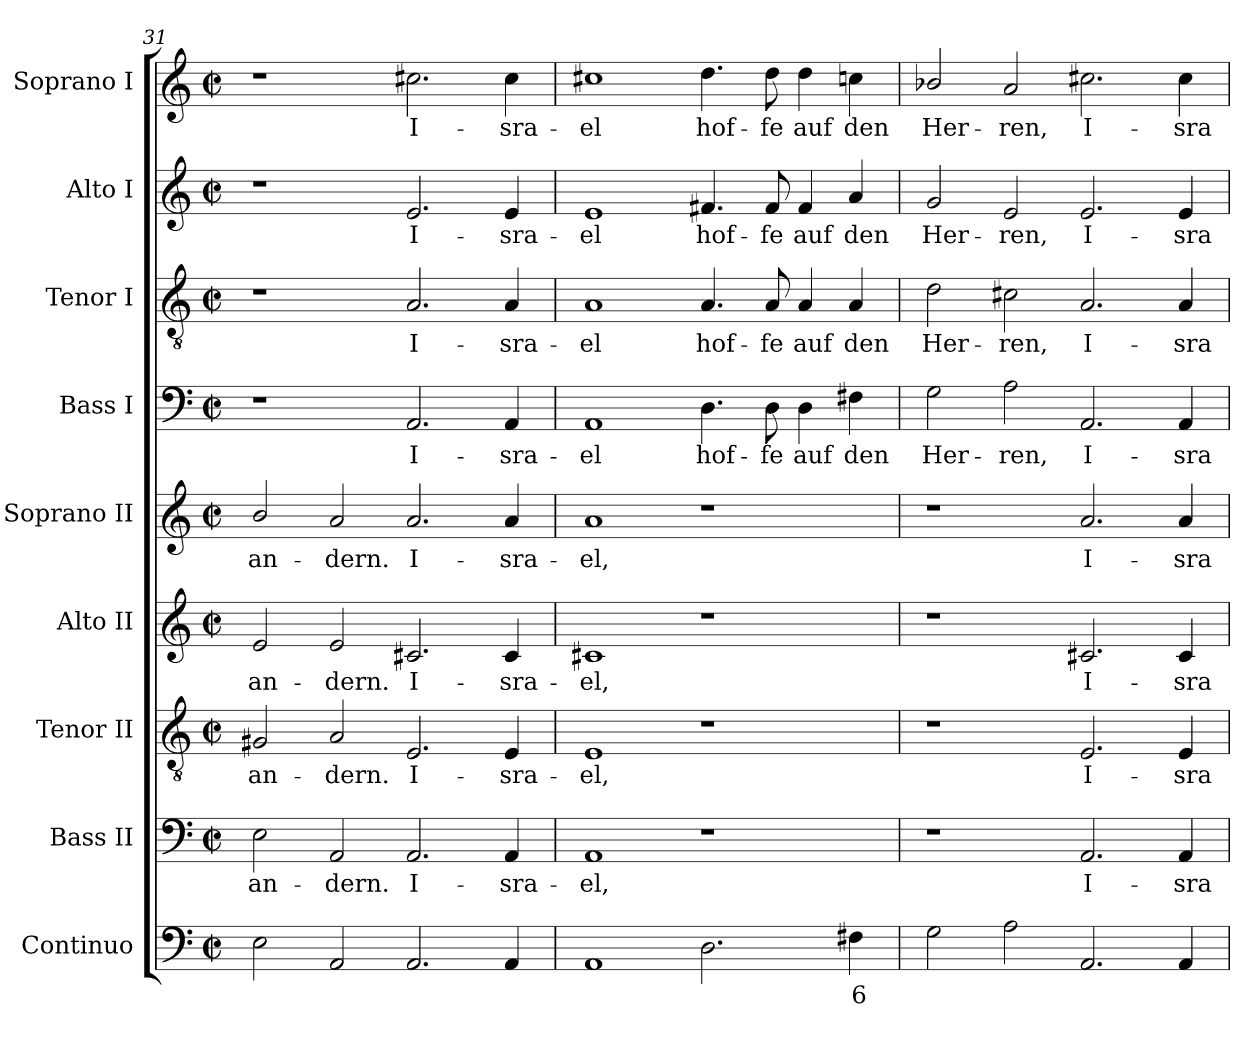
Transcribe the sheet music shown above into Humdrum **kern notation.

**kern	**text	**kern	**text	**kern	**text	**kern	**text	**kern	**text	**kern	**text	**kern	**text	**kern	**text	**kern	**text
*part9	*part9	*part8	*part8	*part7	*part7	*part6	*part6	*part5	*part5	*part4	*part4	*part3	*part3	*part2	*part2	*part1	*part1
*staff9	*staff9	*staff8	*staff8	*staff7	*staff7	*staff6	*staff6	*staff5	*staff5	*staff4	*staff4	*staff3	*staff3	*staff2	*staff2	*staff1	*staff1
*I"Continuo	*	*I"Bass II	*	*I"Tenor II	*	*I"Alto II	*	*I"Soprano II	*	*I"Bass I	*	*I"Tenor I	*	*I"Alto I	*	*I"Soprano I	*
*	*	*I'B II	*	*I'T II	*	*I'A II	*	*I'S II	*	*I'B I	*	*I'T I	*	*I'A I	*	*I'S I	*
*clefF4	*	*clefF4	*	*clefGv2	*	*clefG2	*	*clefG2	*	*clefF4	*	*clefGv2	*	*clefG2	*	*clefG2	*
*k[]	*	*k[]	*	*k[]	*	*k[]	*	*k[]	*	*k[]	*	*k[]	*	*k[]	*	*k[]	*
*C:	*	*C:	*	*C:	*	*C:	*	*C:	*	*C:	*	*C:	*	*C:	*	*C:	*
*M4/2	*	*M4/2	*	*M4/2	*	*M4/2	*	*M4/2	*	*M4/2	*	*M4/2	*	*M4/2	*	*M4/2	*
*met(c|)	*	*met(c|)	*	*met(c|)	*	*met(c|)	*	*met(c|)	*	*met(c|)	*	*met(c|)	*	*met(c|)	*	*met(c|)	*
=31	=31	=31	=31	=31	=31	=31	=31	=31	=31	=31	=31	=31	=31	=31	=31	=31	=31
!	!	!	!LO:LY:b	!	!LO:LY:b	!	!LO:LY:b	!	!LO:LY:b	!	!	!	!	!	!	!	!
2E	.	2E	an-	2G#X	an-	2e	an-	2b/	an-	1r	.	1r	.	1r	.	1r	.
!	!	!	!LO:LY:b	!	!LO:LY:b	!	!LO:LY:b	!	!LO:LY:b	!	!	!	!	!	!	!	!
2AA	.	2AA	-dern.	2A	-dern.	2e	-dern.	2a	-dern.	.	.	.	.	.	.	.	.
!	!	!	!LO:LY:b	!	!LO:LY:b	!	!LO:LY:b	!	!LO:LY:b	!	!LO:LY:b	!	!LO:LY:b	!	!LO:LY:b	!	!LO:LY:b
2.AA	.	2.AA	I-	2.E	I-	2.c#X	I-	2.a	I-	2.AA	I-	2.A	I-	2.e	I-	2.cc#X	I-
!	!	!	!LO:LY:b	!	!LO:LY:b	!	!LO:LY:b	!	!LO:LY:b	!	!LO:LY:b	!	!LO:LY:b	!	!LO:LY:b	!	!LO:LY:b
4AA	.	4AA	-sra-	4E	-sra-	4c#	-sra-	4a	-sra-	4AA	-sra-	4A	-sra-	4e	-sra-	4cc#	-sra-
=32	=32	=32	=32	=32	=32	=32	=32	=32	=32	=32	=32	=32	=32	=32	=32	=32	=32
!	!	!	!LO:LY:b	!	!LO:LY:b	!	!LO:LY:b	!	!LO:LY:b	!	!LO:LY:b	!	!LO:LY:b	!	!LO:LY:b	!	!LO:LY:b
1AA	.	1AA	-el,	1E	-el,	1c#X	-el,	1a	-el,	1AA	-el	1A	-el	1e	-el	1cc#X	-el
!	!	!	!	!	!	!	!	!	!	!	!LO:LY:b	!	!LO:LY:b	!	!LO:LY:b	!	!LO:LY:b
2.D	.	1r	.	1r	.	1r	.	1r	.	4.D	hof-	4.A	hof-	4.f#X	hof-	4.dd	hof-
!	!	!	!	!	!	!	!	!	!	!	!LO:LY:b	!	!LO:LY:b	!	!LO:LY:b	!	!LO:LY:b
.	.	.	.	.	.	.	.	.	.	8D	-fe	8A	-fe	8f#	-fe	8dd	-fe
!	!	!	!	!	!	!	!	!	!	!	!LO:LY:b	!	!LO:LY:b	!	!LO:LY:b	!	!LO:LY:b
.	.	.	.	.	.	.	.	.	.	4D	auf	4A	auf	4f#	auf	4dd	auf
!	!LO:LY:b	!	!	!	!	!	!	!	!	!	!LO:LY:b	!	!LO:LY:b	!	!LO:LY:b	!	!LO:LY:b
4F#X	6	.	.	.	.	.	.	.	.	4F#X	den	4A	den	4a	den	4ccn	den
=33	=33	=33	=33	=33	=33	=33	=33	=33	=33	=33	=33	=33	=33	=33	=33	=33	=33
!	!	!	!	!	!	!	!	!	!	!	!LO:LY:b	!	!LO:LY:b	!	!LO:LY:b	!	!LO:LY:b
2G	.	1r	.	1r	.	1r	.	1r	.	2G	Her-	2d	Her-	2g	Her-	2b-X/	Her-
!	!	!	!	!	!	!	!	!	!	!	!LO:LY:b	!	!LO:LY:b	!	!LO:LY:b	!	!LO:LY:b
2A	.	.	.	.	.	.	.	.	.	2A	-ren,	2c#X	-ren,	2e	-ren,	2a	-ren,
!	!	!	!LO:LY:b	!	!LO:LY:b	!	!LO:LY:b	!	!LO:LY:b	!	!LO:LY:b	!	!LO:LY:b	!	!LO:LY:b	!	!LO:LY:b
2.AA	.	2.AA	I-	2.E	I-	2.c#X	I-	2.a	I-	2.AA	I-	2.A	I-	2.e	I-	2.cc#X	I-
!	!	!	!LO:LY:b	!	!LO:LY:b	!	!LO:LY:b	!	!LO:LY:b	!	!LO:LY:b	!	!LO:LY:b	!	!LO:LY:b	!	!LO:LY:b
4AA	.	4AA	-sra-	4E	-sra-	4c#	-sra-	4a	-sra-	4AA	-sra-	4A	-sra-	4e	-sra-	4cc#	-sra-
=	=	=	=	=	=	=	=	=	=	=	=	=	=	=	=	=	=
*-	*-	*-	*-	*-	*-	*-	*-	*-	*-	*-	*-	*-	*-	*-	*-	*-	*-
